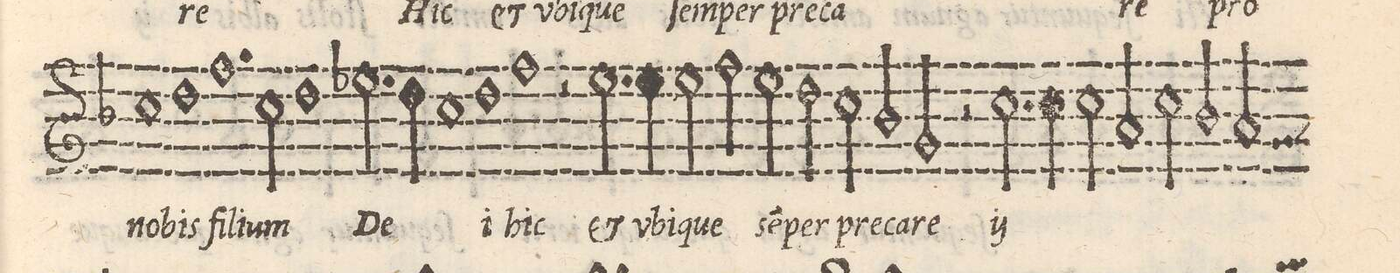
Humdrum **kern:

**kern	**text
*I"CANTVS	*
*clefG2	*
*k[b-]	*
*met(C)	*
*M2/1	*
1cc	no-
=35-	=35-
1dd	-bis
1.ff	fi-
=36-	=36-
2cc\	-li-
1dd	-um
=37-	=37-
2.ee-X\	De-
4dd\	.
1cc	.
=38-	=38-
1dd	-i
1ff	hic
=39-	=39-
2r	.
2.eeny\	et
4ee\	v-
2ee\	-bi-
=40-	=40-
2ff\	-que
2ee\	se(m)-
2dd\	-per
2cc\	pre-
=41-	=41-
2b-/	-ca-
2g/	-re
2r	.
*	*ij
2.cc\	et
=42-	=42-
4cc\	v-
2cc\	-bi-
2a/	-que
2cc\	se(m)-
=43-	=43-
2b-/	-per
2a/	pre-
*custos:g	*
*-	*-
